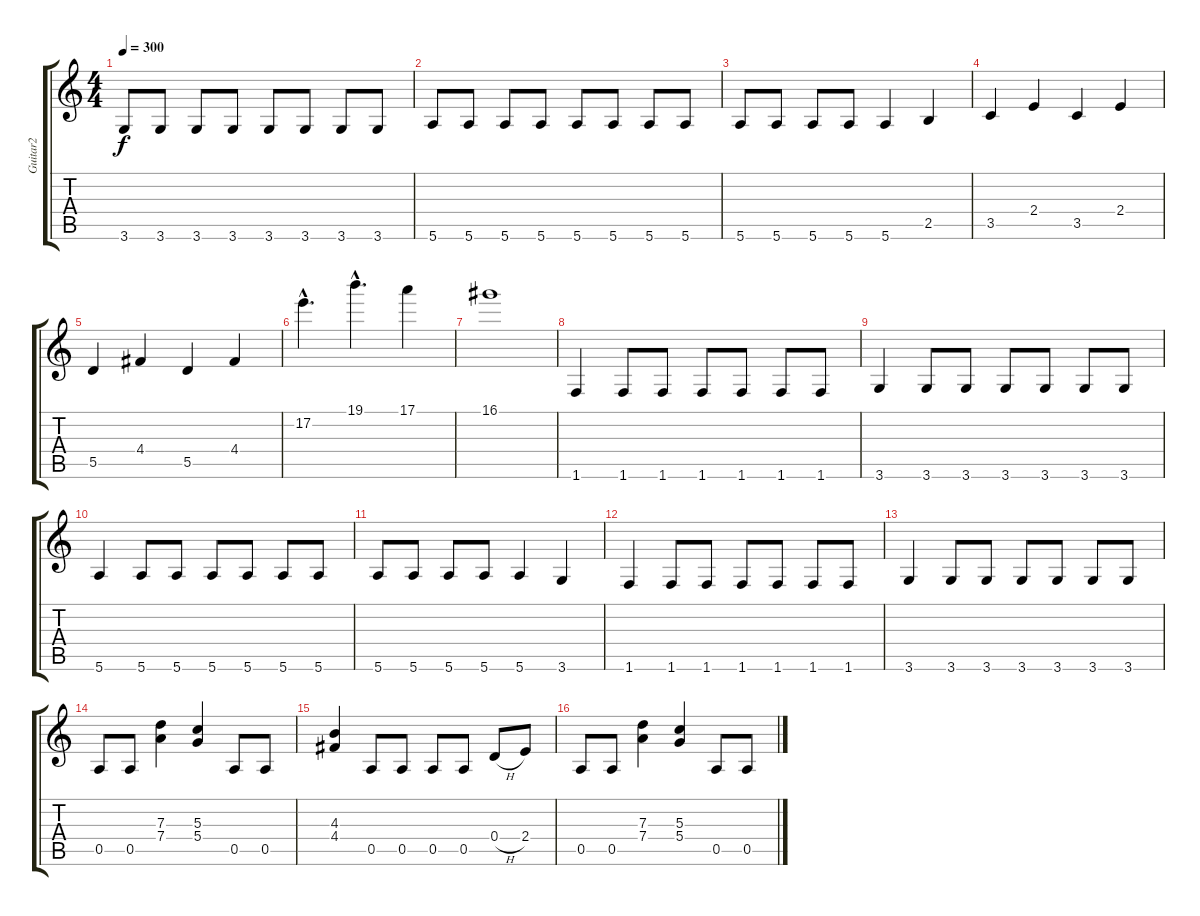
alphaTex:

\track ("Guitar2" "Guitar2") {instrument overdrivenguitar}
\staff {score tabs}
\tuning (E4 B3 G3 D3 A2 E2) {hide}
\ts (4 4)
\tempo 300
\clef g2
\ks c
3.6.8{dy f} 3.6.8 3.6.8 3.6.8 3.6.8 3.6.8 3.6.8 3.6.8 |
5.6.8 5.6.8 5.6.8 5.6.8 5.6.8 5.6.8 5.6.8 5.6.8 |
5.6.8 5.6.8 5.6.8 5.6.8 5.6.4 2.5.4 |
3.5.4 2.4.4 3.5.4 2.4.4 |
5.5.4 4.4.4 5.5.4 4.4.4 |
17.2{hac}.4{d} 19.1{hac}.4{d} 17.1.4 |
16.1.1 |
1.6.4 1.6.8 1.6.8 1.6.8 1.6.8 1.6.8 1.6.8 |
3.6.4 3.6.8 3.6.8 3.6.8 3.6.8 3.6.8 3.6.8 |
5.6.4 5.6.8 5.6.8 5.6.8 5.6.8 5.6.8 5.6.8 |
5.6.8 5.6.8 5.6.8 5.6.8 5.6.4 3.6.4 |
1.6.4 1.6.8 1.6.8 1.6.8 1.6.8 1.6.8 1.6.8 |
3.6.4 3.6.8 3.6.8 3.6.8 3.6.8 3.6.8 3.6.8 |
0.5.8 0.5.8 (7.3 7.4).4 (5.3 5.4).4 0.5.8 0.5.8 |
(4.3 4.4).4 0.5.8 0.5.8 0.5.8 0.5.8 0.4{h}.8 2.4.8 |
0.5.8 0.5.8 (7.3 7.4).4 (5.3 5.4).4 0.5.8 0.5.8
